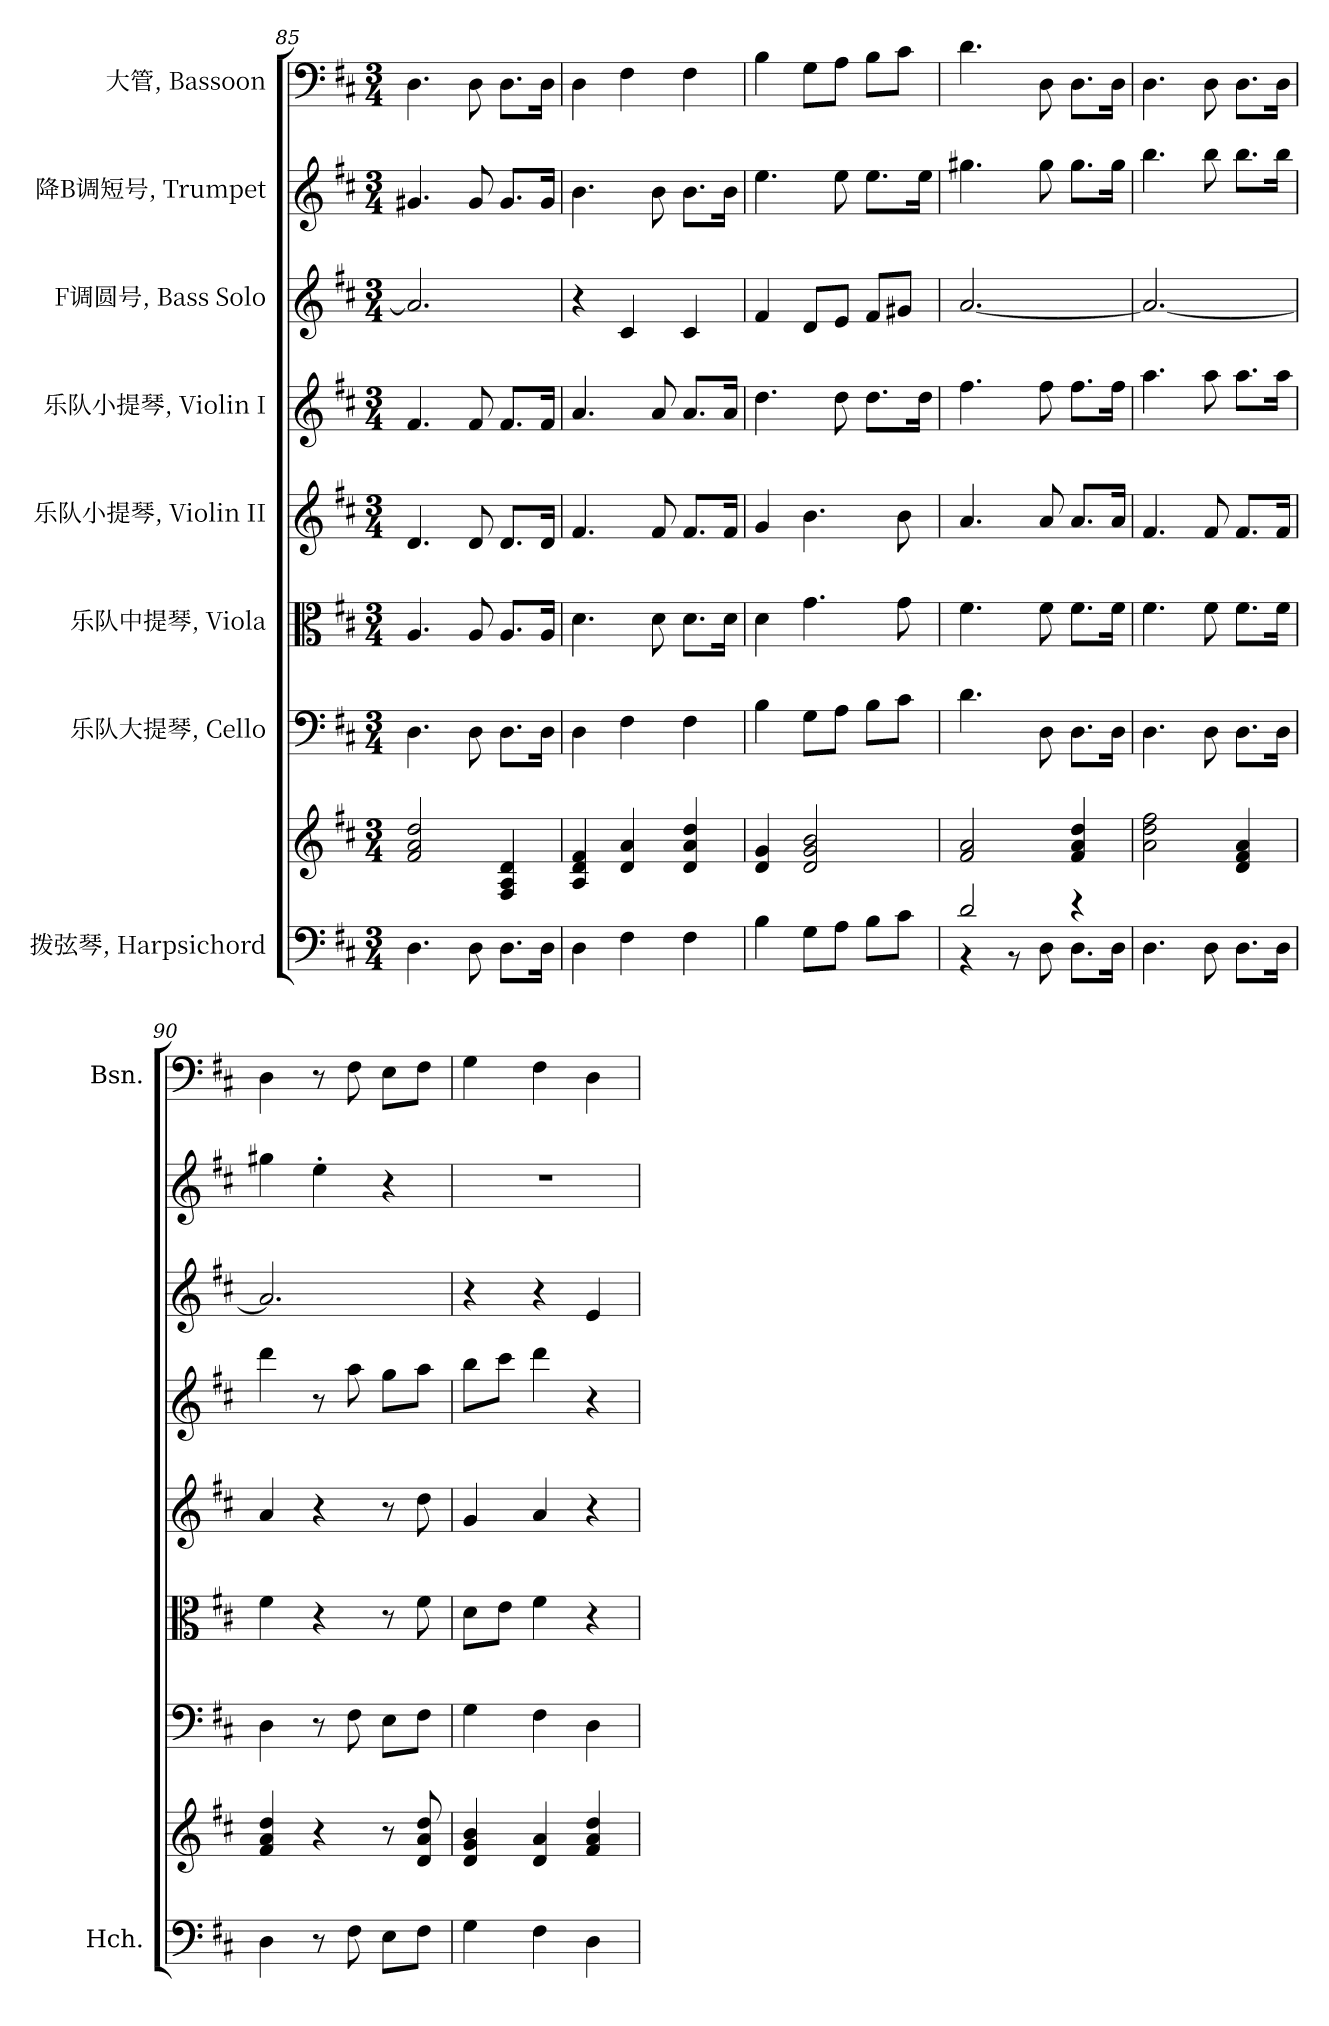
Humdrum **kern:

**kern	**kern	**kern	**kern	**kern	**kern	**kern	**kern	**kern
*part8	*part8	*part7	*part6	*part5	*part4	*part3	*part2	*part1
*staff9	*staff8	*staff7	*staff6	*staff5	*staff4	*staff3	*staff2	*staff1
*I"拨弦琴, Harpsichord	*	*I"乐队大提琴, Cello	*I"乐队中提琴, Viola	*I"乐队小提琴, Violin II	*I"乐队小提琴, Violin I	*I"F调圆号, Bass Solo	*I"降B调短号, Trumpet	*I"大管, Bassoon
*I'Hch.	*	*	*	*	*	*	*	*I'Bsn.
*clefF4	*clefG2	*clefF4	*clefC3	*clefG2	*clefG2	*clefG2	*clefG2	*clefF4
*	*	*	*	*	*	*ITrd4c7	*ITrd1c2	*
*k[f#c#]	*k[f#c#]	*k[f#c#]	*k[f#c#]	*k[f#c#]	*k[f#c#]	*k[f#]	*k[]	*k[f#c#]
*M3/4	*M3/4	*M3/4	*M3/4	*M3/4	*M3/4	*M3/4	*M3/4	*M3/4
=85	=85	=85	=85	=85	=85	=85	=85	=85
4.D\	2f#/ 2a/ 2dd/	4.D\	4.A/	4.d/	4.f#/	2.d/]	4.f#X/	4.D\
8D\	.	8D\	8A/	8d/	8f#/	.	8f#/	8D\
8.D\L	4F#/ 4A/ 4d/	8.D\L	8.A/L	8.d/L	8.f#/L	.	8.f#/L	8.D\L
16D\Jk	.	16D\Jk	16A/Jk	16d/Jk	16f#/Jk	.	16f#/Jk	16D\Jk
=86	=86	=86	=86	=86	=86	=86	=86	=86
4D\	4A/ 4d/ 4f#/	4D\	4.d\	4.f#/	4.a/	4r	4.a\	4D\
4F#\	4d/ 4a/	4F#\	.	.	.	4F#/	.	4F#\
.	.	.	8d\	8f#/	8a/	.	8a\	.
4F#\	4d/ 4a/ 4dd/	4F#\	8.d\L	8.f#/L	8.a/L	4F#/	8.a\L	4F#\
.	.	.	16d\Jk	16f#/Jk	16a/Jk	.	16a\Jk	.
=87	=87	=87	=87	=87	=87	=87	=87	=87
4B\	4d/ 4g/	4B\	4d\	4g/	4.dd\	4B/	4.dd\	4B\
8G\L	2d/ 2g/ 2b/	8G\L	4.g\	4.b\	.	8G/L	.	8G\L
8A\J	.	8A\J	.	.	8dd\	8A/J	8dd\	8A\J
8B\L	.	8B\L	.	.	8.dd\L	8B/L	8.dd\L	8B\L
8c#\J	.	8c#\J	8g\	8b\	.	8c#X/J	.	8c#\J
.	.	.	.	.	16dd\Jk	.	16dd\Jk	.
!!LO:PB:g=z
=88	=88	=88	=88	=88	=88	=88	=88	=88
*^	*	*	*	*	*	*	*	*
2d/	4r	2f#/ 2a/	4.d\	4.f#\	4.a/	4.ff#\	[2.d/	4.ff#X\	4.d\
.	8r	.	.	.	.	.	.	.	.
.	8D\	.	8D\	8f#\	8a/	8ff#\	.	8ff#\	8D\
4r	8.D\L	4f#/ 4a/ 4dd/	8.D\L	8.f#\L	8.a/L	8.ff#\L	.	8.ff#\L	8.D\L
.	16D\Jk	.	16D\Jk	16f#\Jk	16a/Jk	16ff#\Jk	.	16ff#\Jk	16D\Jk
*v	*v	*	*	*	*	*	*	*	*
=89	=89	=89	=89	=89	=89	=89	=89	=89
4.D\	2a\ 2dd\ 2ff#\	4.D\	4.f#\	4.f#/	4.aa\	2.d/_	4.aa\	4.D\
8D\	.	8D\	8f#\	8f#/	8aa\	.	8aa\	8D\
8.D\L	4d/ 4f#/ 4a/	8.D\L	8.f#\L	8.f#/L	8.aa\L	.	8.aa\L	8.D\L
16D\Jk	.	16D\Jk	16f#\Jk	16f#/Jk	16aa\Jk	.	16aa\Jk	16D\Jk
=90	=90	=90	=90	=90	=90	=90	=90	=90
4D\	4f#/ 4a/ 4dd/	4D\	4f#\	4a/	4ddd\	2.d/]	4ff#X\	4D\
8r	4r	8r	4r	4r	8r	.	4dd'\	8r
8F#\	.	8F#\	.	.	8aa\	.	.	8F#\
8E\L	8r	8E\L	8r	8r	8gg\L	.	4r	8E\L
8F#\J	8d/ 8a/ 8dd/	8F#\J	8f#\	8dd\	8aa\J	.	.	8F#\J
=91	=91	=91	=91	=91	=91	=91	=91	=91
4G\	4d/ 4g/ 4b/	4G\	8d\L	4g/	8bb\L	4r	2.r	4G\
.	.	.	8e\J	.	8ccc#\J	.	.	.
4F#\	4d/ 4a/	4F#\	4f#\	4a/	4ddd\	4r	.	4F#\
4D\	4f#/ 4a/ 4dd/	4D\	4r	4r	4r	4A/	.	4D\
=	=	=	=	=	=	=	=	=
*-	*-	*-	*-	*-	*-	*-	*-	*-
